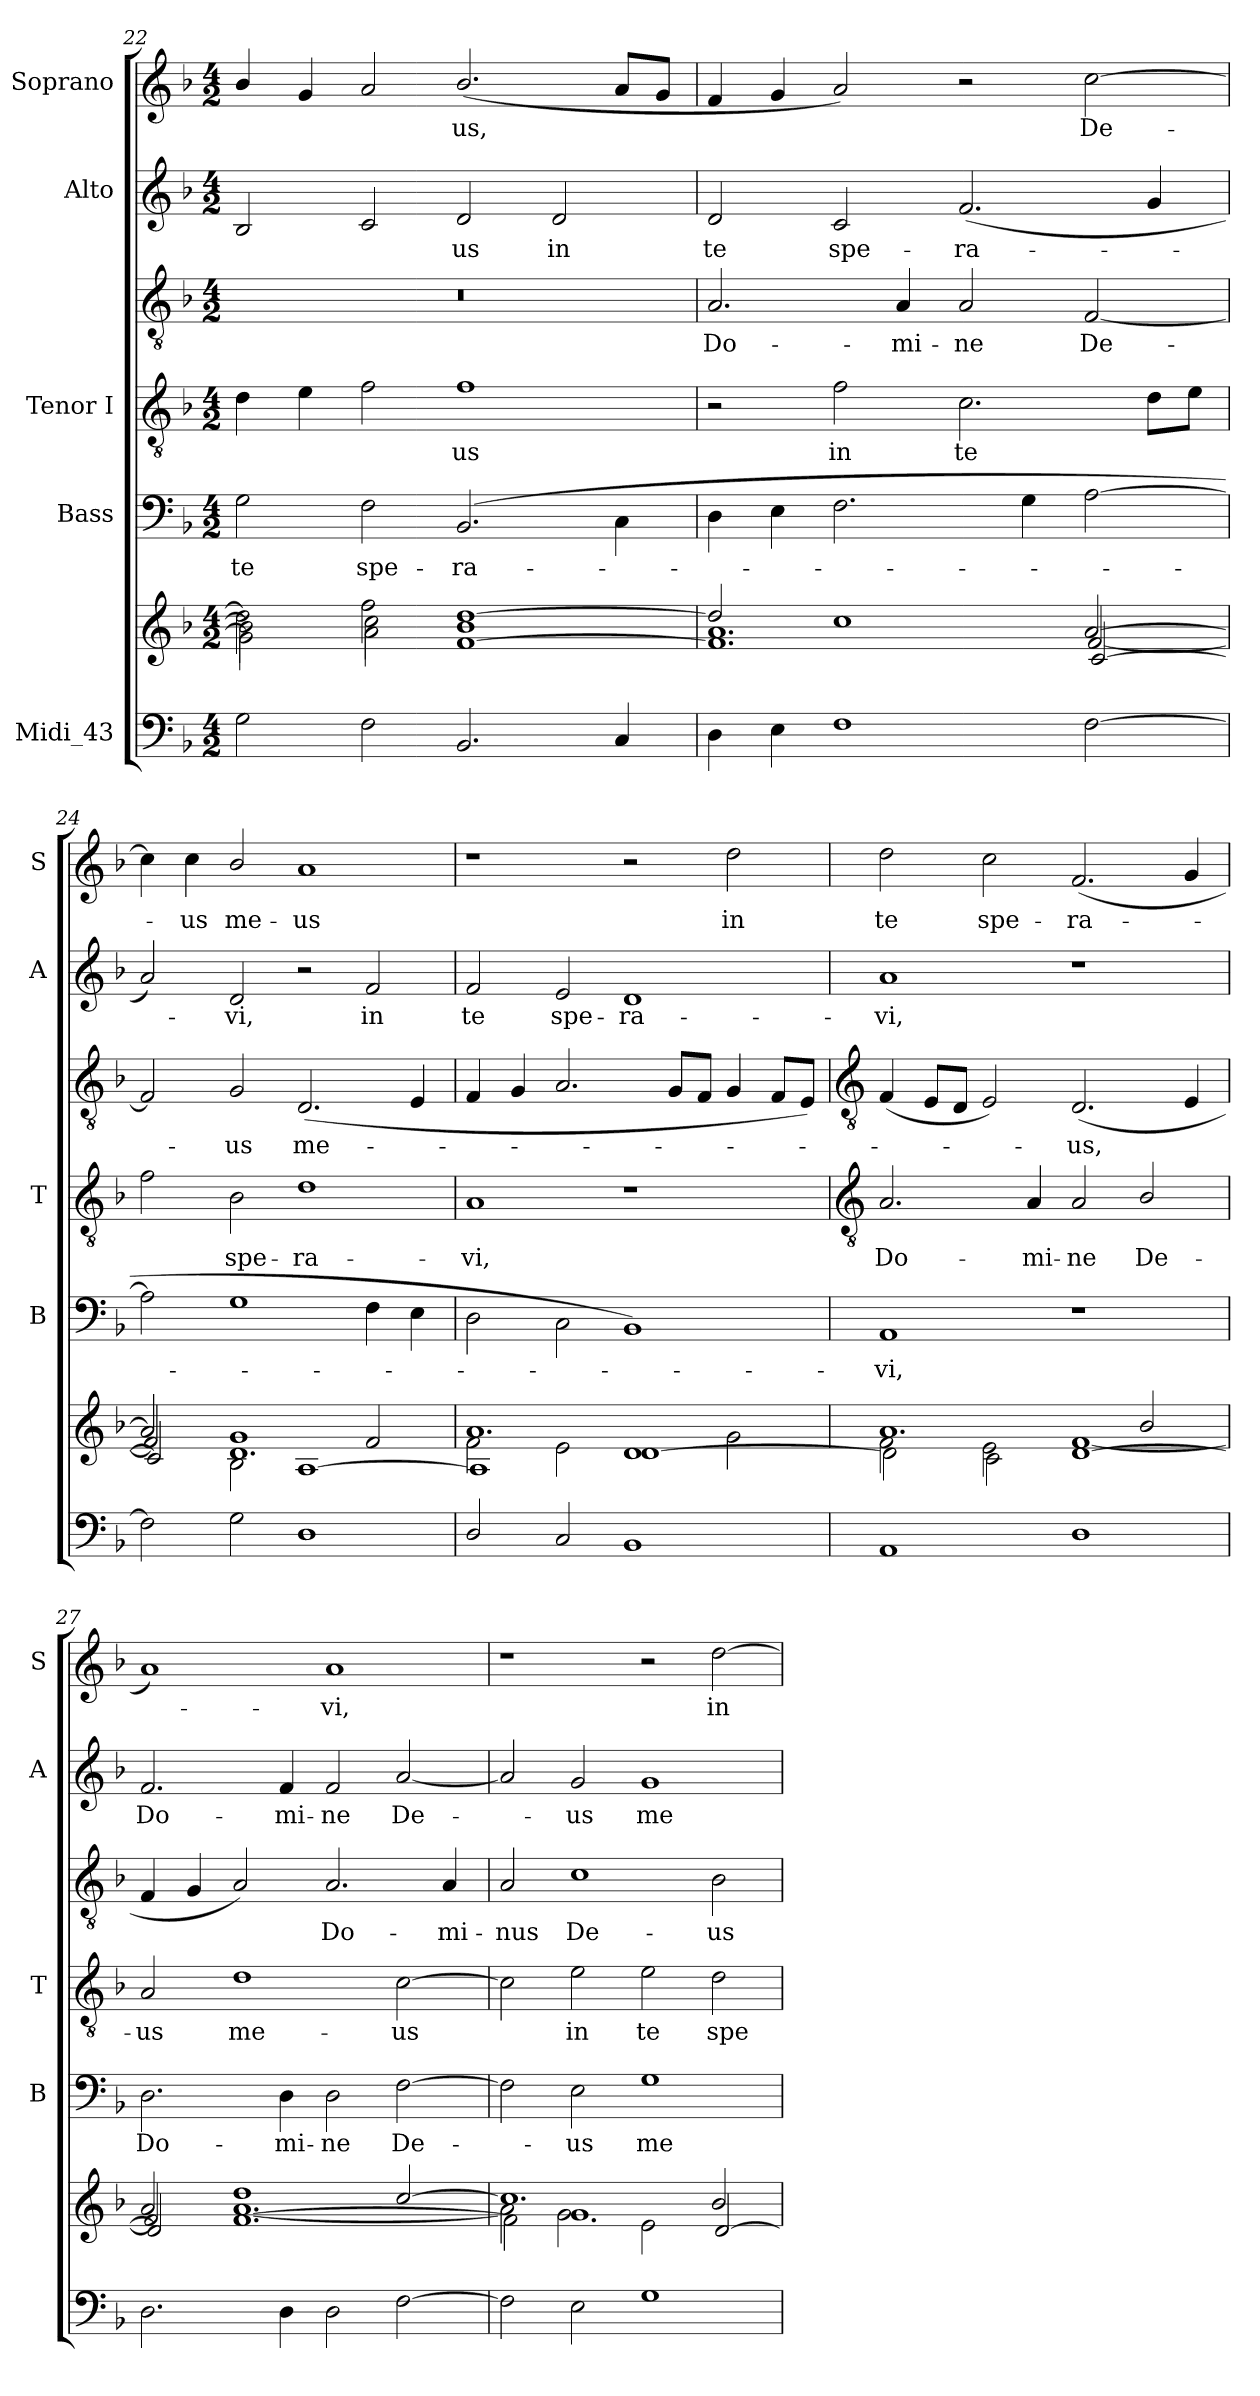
**kern	**kern	**kern	**text	**kern	**text	**kern	**text	**kern	**text	**kern	**text
*part5	*part5	*part4	*part4	*part3	*part3	*part3	*part3	*part2	*part2	*part1	*part1
*staff7	*staff6	*staff5	*staff5	*staff4	*staff4	*staff3	*staff3	*staff2	*staff2	*staff1	*staff1
*I"Midi_43	*	*I"Bass	*	*I"Tenor I	*	*	*	*I"Alto	*	*I"Soprano	*
*	*	*I'B	*	*I'T	*	*	*	*I'A	*	*I'S	*
*clefF4	*clefG2	*clefF4	*	*clefGv2	*	*clefGv2	*	*clefG2	*	*clefG2	*
*k[b-]	*k[b-]	*k[b-]	*	*k[b-]	*	*k[b-]	*	*k[b-]	*	*k[b-]	*
*F:	*F:	*F:	*	*F:	*	*F:	*	*F:	*	*F:	*
*M4/2	*M4/2	*M4/2	*	*M4/2	*	*M4/2	*	*M4/2	*	*M4/2	*
=22	=22	=22	=22	=22	=22	=22	=22	=22	=22	=22	=22
*	*^	*	*	*	*	*	*	*	*	*	*
*	*	*^	*	*	*	*	*	*	*	*	*	*
!	!	!	!	!	!LO:LY:b	!	!	!	!	!	!	!	!
2G	2dd\]	2b-\]	2g\]	2G	te	4d	.	0r	.	2B-	.	4b-/	.
.	.	.	.	.	.	4e	.	.	.	.	.	4g	.
!	!	!	!	!	!LO:LY:b	!	!	!	!	!	!	!	!
2F	2ff\	2cc\	2a\	2F	spe-	2f	.	.	.	2c	.	2a	.
!	!	!	!	!	!LO:LY:b	!	!LO:LY:b	!	!	!	!LO:LY:b	!	!LO:LY:b
2.BB-	[1dd/	1b-\	[1f\	(>2.BB-	-ra-	1f	us	.	.	2d	us	(<2.b-/	us,
!	!	!	!	!	!	!	!	!	!	!	!LO:LY:b	!	!
.	.	.	.	.	.	.	.	.	.	2d	in	.	.
4C	.	.	.	4C\	.	.	.	.	.	.	.	8aL	.
.	.	.	.	.	.	.	.	.	.	.	.	8gJ	.
=23	=23	=23	=23	=23	=23	=23	=23	=23	=23	=23	=23	=23	=23
!	!	!	!	!	!	!	!	!	!LO:LY:b	!	!LO:LY:b	!	!
4D	2dd/]	1.a\	1.f\]	4D	.	2r	.	2.A	Do-	2d	te	4f	.
4E	.	.	.	4E	.	.	.	.	.	.	.	4g	.
!	!	!	!	!	!	!	!LO:LY:b	!	!	!	!LO:LY:b	!	!
1F	1cc/	.	.	2.F	.	2f	in	.	.	2c	spe-	2a)	.
!	!	!	!	!	!	!	!	!	!LO:LY:b	!	!	!	!
.	.	.	.	.	.	.	.	4A	-mi-	.	.	.	.
!	!	!	!	!	!	!	!LO:LY:b	!	!LO:LY:b	!	!LO:LY:b	!	!
.	.	.	.	.	.	2.c	te	2A	-ne	(<2.f	-ra-	2r	.
.	.	.	.	4G	.	.	.	.	.	.	.	.	.
!	!	!	!	!	!	!	!	!	!LO:LY:b	!	!	!	!LO:LY:b
[2F	[2a/	[2f/	[2c/	[2A	.	.	.	[2F	De-	.	.	[2cc	De-
.	.	.	.	.	.	8dL	.	.	.	4g	.	.	.
.	.	.	.	.	.	8eJ	.	.	.	.	.	.	.
=24	=24	=24	=24	=24	=24	=24	=24	=24	=24	=24	=24	=24	=24
2F]	2a/]	2f/]	2c/]	2A]	.	2f	.	2F]	.	2a)	.	4cc]	.
!	!	!	!	!	!	!	!	!	!	!	!	!	!LO:LY:b
.	.	.	.	.	.	.	.	.	.	.	.	4cc	us
!	!	!	!	!	!	!	!LO:LY:b	!	!LO:LY:b	!	!LO:LY:b	!	!LO:LY:b
2G	1g/	1.d\	2B-\	1G	.	2B-	spe-	2G	us	2d	vi,	2b-/	me-
!	!	!	!	!	!	!	!LO:LY:b	!	!LO:LY:b	!	!	!	!LO:LY:b
1D	.	.	[1A\	.	.	1d	-ra-	(<2.D	me-	2r	.	1a	-us
!	!	!	!	!	!	!	!	!	!	!	!LO:LY:b	!	!
.	2f/	.	.	4F\	.	.	.	.	.	2f	in	.	.
.	.	.	.	4E\	.	.	.	4E	.	.	.	.	.
=25	=25	=25	=25	=25	=25	=25	=25	=25	=25	=25	=25	=25	=25
!	!	!	!	!	!	!	!LO:LY:b	!	!	!	!LO:LY:b	!	!
2D/	1.a\	2f\	1A\]	2D\	.	1A	-vi,	4F	.	2f	te	1r	.
.	.	.	.	.	.	.	.	4G	.	.	.	.	.
!	!	!	!	!	!	!	!	!	!	!	!LO:LY:b	!	!
2C	.	2e\	.	2C\	.	.	.	2.A	.	2e	spe-	.	.
!	!	!	!	!	!	!	!	!	!	!	!LO:LY:b	!	!
1BB-	.	1d\	[1d\	1BB-)	.	1r	.	.	.	1d	-ra-	2r	.
.	.	.	.	.	.	.	.	8GL	.	.	.	.	.
.	.	.	.	.	.	.	.	8FJ	.	.	.	.	.
!	!	!	!	!	!	!	!	!	!	!	!	!	!LO:LY:b
.	2g\	.	.	.	.	.	.	4G	.	.	.	2dd	in
.	.	.	.	.	.	.	.	8FL	.	.	.	.	.
.	.	.	.	.	.	.	.	8EJ)	.	.	.	.	.
!!LO:LB:g=z
=26	=26	=26	=26	=26	=26	=26	=26	=26	=26	=26	=26	=26	=26
*	*	*	*	*	*	*clefGv2	*	*clefGv2	*	*	*	*	*
!	!	!	!	!	!LO:LY:b	!	!LO:LY:b	!	!	!	!LO:LY:b	!	!LO:LY:b
1AA	1.a/	2f\	2d\]	1AA	vi,	2.A	Do-	(<4F	.	1a	-vi,	2dd	te
.	.	.	.	.	.	.	.	8EL	.	.	.	.	.
.	.	.	.	.	.	.	.	8DJ	.	.	.	.	.
!	!	!	!	!	!	!	!	!	!	!	!	!	!LO:LY:b
.	.	2e\	2c\	.	.	.	.	2E)	.	.	.	2cc	spe-
!	!	!	!	!	!	!	!LO:LY:b	!	!	!	!	!	!
.	.	.	.	.	.	4A	-mi-	.	.	.	.	.	.
!	!	!	!	!	!	!	!LO:LY:b	!	!LO:LY:b	!	!	!	!LO:LY:b
1D	.	[1f\	[1d\	1r	.	2A	-ne	(<2.D	us,	1r	.	(<2.f	-ra-
!	!	!	!	!	!	!	!LO:LY:b	!	!	!	!	!	!
.	2b-/	.	.	.	.	2B-/	De-	.	.	.	.	.	.
.	.	.	.	.	.	.	.	4E	.	.	.	4g	.
=27	=27	=27	=27	=27	=27	=27	=27	=27	=27	=27	=27	=27	=27
!	!	!	!	!	!LO:LY:b	!	!LO:LY:b	!	!	!	!LO:LY:b	!	!
2.D	2a/	2f/]	2d/]	2.D	Do-	2A	-us	4F	.	2.f	Do-	1a)	.
.	.	.	.	.	.	.	.	4G	.	.	.	.	.
!	!	!	!	!	!	!	!LO:LY:b	!	!	!	!	!	!
.	1dd/	[1.a\	[1.f\	.	.	1d	me-	2A)	.	.	.	.	.
!	!	!	!	!	!LO:LY:b	!	!	!	!	!	!LO:LY:b	!	!
4D	.	.	.	4D	-mi-	.	.	.	.	4f	-mi-	.	.
!	!	!	!	!	!LO:LY:b	!	!	!	!LO:LY:b	!	!LO:LY:b	!	!LO:LY:b
2D	.	.	.	2D	-ne	.	.	2.A	-Do-	2f	-ne	1a	vi,
!	!	!	!	!	!LO:LY:b	!	!LO:LY:b	!	!	!	!LO:LY:b	!	!
[2F	[2cc/	.	.	[2F	De-	[2c	-us	.	.	[2a	De-	.	.
!	!	!	!	!	!	!	!	!	!LO:LY:b	!	!	!	!
.	.	.	.	.	.	.	.	4A	-mi-	.	.	.	.
=28	=28	=28	=28	=28	=28	=28	=28	=28	=28	=28	=28	=28	=28
!	!	!	!	!	!	!	!	!	!LO:LY:b	!	!	!	!
2F]	1.cc/]	2a\]	2f\]	2F]	.	2c]	.	2A	nus	2a]	.	1r	.
!	!	!	!	!	!LO:LY:b	!	!LO:LY:b	!	!LO:LY:b	!	!LO:LY:b	!	!
2E	.	1.g\	2g\	2E	us	2e	in	1c	De-	2g	us	.	.
!	!	!	!	!	!LO:LY:b	!	!LO:LY:b	!	!	!	!LO:LY:b	!	!
1G	.	.	2e\	1G	me-	2e	te	.	.	1g	me-	2r	.
!	!	!	!	!	!	!	!LO:LY:b	!	!LO:LY:b	!	!	!	!LO:LY:b
.	2b-/	.	[2d/	.	.	2d	spe-	2B-	-us	.	.	[2dd	in
*	*v	*v	*v	*	*	*	*	*	*	*	*	*	*
=	=	=	=	=	=	=	=	=	=	=	=
*-	*-	*-	*-	*-	*-	*-	*-	*-	*-	*-	*-
